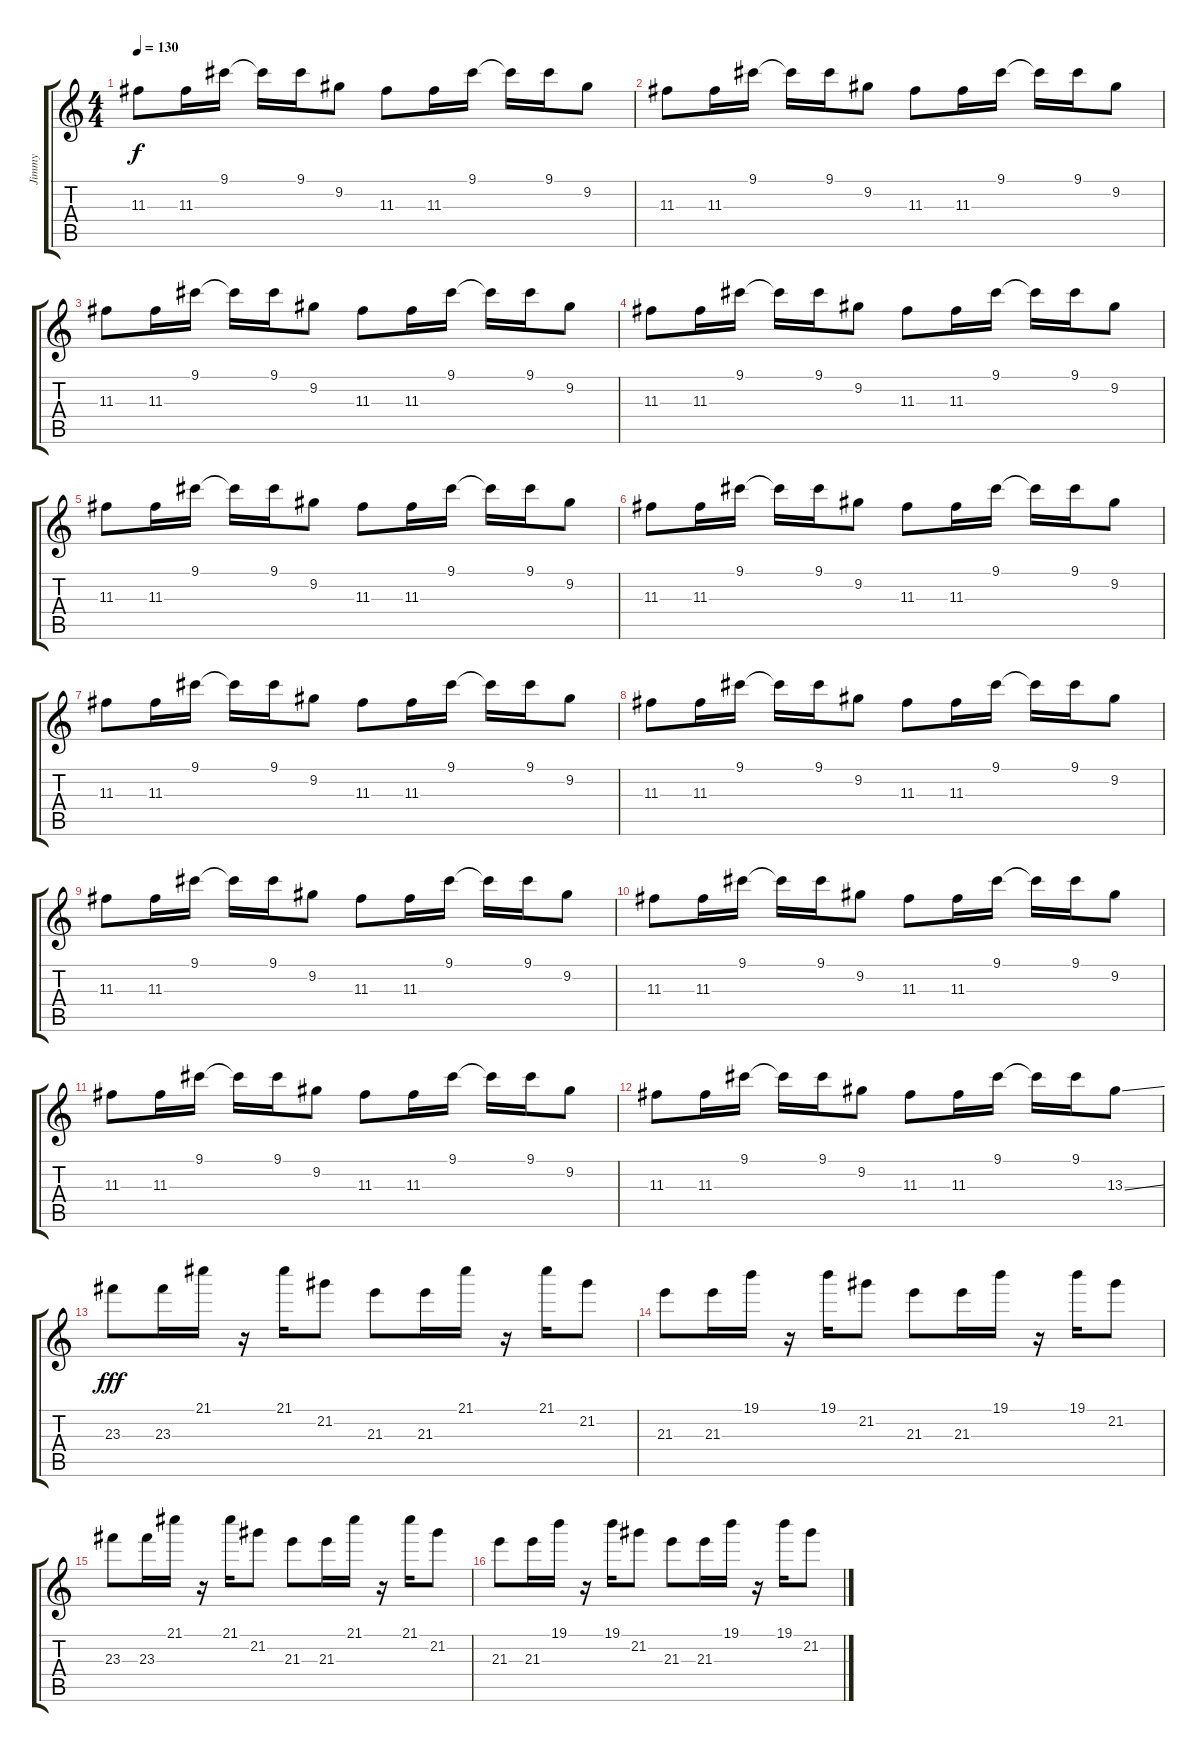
\track ("Jimmy" "Jimmy") {instrument electricguitarclean}
\staff {score tabs}
\tuning (E4 B3 G3 D3 A2 E2) {hide}
\ts (4 4)
\tempo 130
\clef g2
\ks c
11.3.8{dy f} 11.3.16 9.1.16 9.1{t}.16 9.1.16 9.2.8 11.3.8 11.3.16 9.1.16 9.1{t}.16 9.1.16 9.2.8 |
11.3.8 11.3.16 9.1.16 9.1{t}.16 9.1.16 9.2.8 11.3.8 11.3.16 9.1.16 9.1{t}.16 9.1.16 9.2.8 |
11.3.8 11.3.16 9.1.16 9.1{t}.16 9.1.16 9.2.8 11.3.8 11.3.16 9.1.16 9.1{t}.16 9.1.16 9.2.8 |
11.3.8 11.3.16 9.1.16 9.1{t}.16 9.1.16 9.2.8 11.3.8 11.3.16 9.1.16 9.1{t}.16 9.1.16 9.2.8 |
11.3.8 11.3.16 9.1.16 9.1{t}.16 9.1.16 9.2.8 11.3.8 11.3.16 9.1.16 9.1{t}.16 9.1.16 9.2.8 |
11.3.8 11.3.16 9.1.16 9.1{t}.16 9.1.16 9.2.8 11.3.8 11.3.16 9.1.16 9.1{t}.16 9.1.16 9.2.8 |
11.3.8 11.3.16 9.1.16 9.1{t}.16 9.1.16 9.2.8 11.3.8 11.3.16 9.1.16 9.1{t}.16 9.1.16 9.2.8 |
11.3.8 11.3.16 9.1.16 9.1{t}.16 9.1.16 9.2.8 11.3.8 11.3.16 9.1.16 9.1{t}.16 9.1.16 9.2.8 |
11.3.8 11.3.16 9.1.16 9.1{t}.16 9.1.16 9.2.8 11.3.8 11.3.16 9.1.16 9.1{t}.16 9.1.16 9.2.8 |
11.3.8 11.3.16 9.1.16 9.1{t}.16 9.1.16 9.2.8 11.3.8 11.3.16 9.1.16 9.1{t}.16 9.1.16 9.2.8 |
11.3.8 11.3.16 9.1.16 9.1{t}.16 9.1.16 9.2.8 11.3.8 11.3.16 9.1.16 9.1{t}.16 9.1.16 9.2.8 |
11.3.8 11.3.16 9.1.16 9.1{t}.16 9.1.16 9.2.8 11.3.8 11.3.16 9.1.16 9.1{t}.16 9.1.16 13.3{ss}.8 |
23.3.8{dy fff} 23.3.16 21.1.16 r.16 21.1.16 21.2.8 21.3.8 21.3.16 21.1.16 r.16 21.1.16 21.2.8 |
21.3.8 21.3.16 19.1.16 r.16 19.1.16 21.2.8 21.3.8 21.3.16 19.1.16 r.16 19.1.16 21.2.8 |
23.3.8 23.3.16 21.1.16 r.16 21.1.16 21.2.8 21.3.8 21.3.16 21.1.16 r.16 21.1.16 21.2.8 |
21.3.8 21.3.16 19.1.16 r.16 19.1.16 21.2.8 21.3.8 21.3.16 19.1.16 r.16 19.1.16 21.2.8
